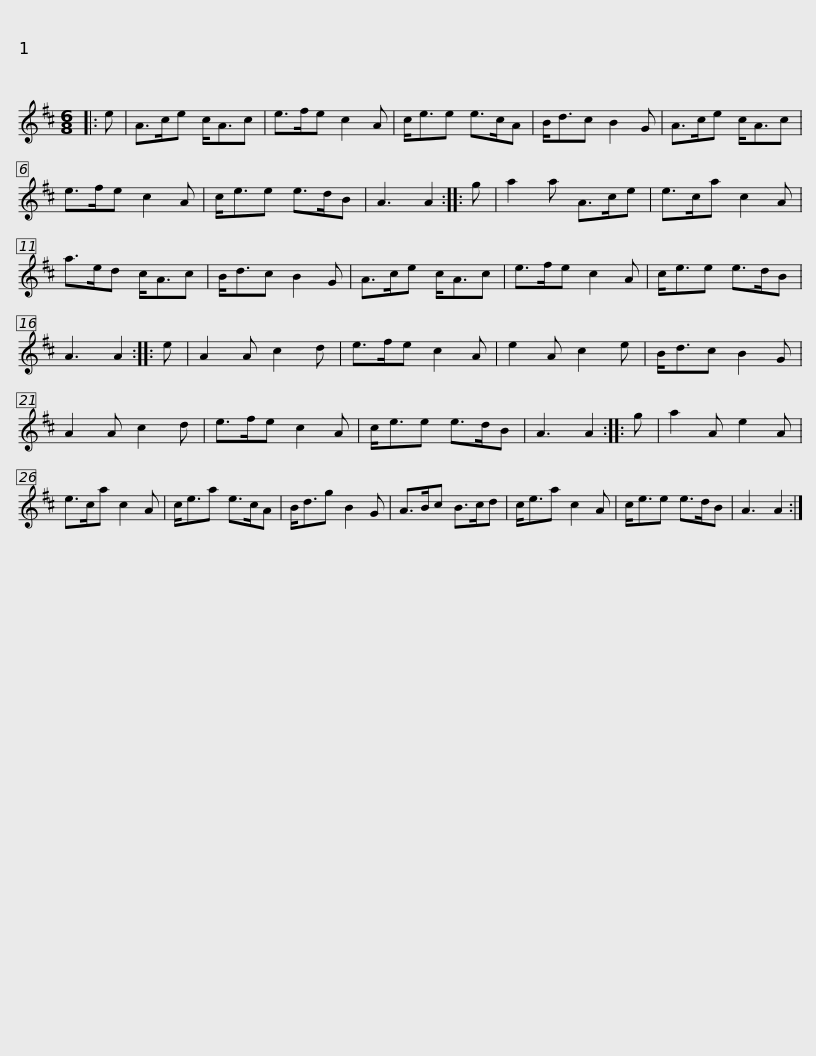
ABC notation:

X:1
L:1/8
M:6/8
I:linebreak $
K:D
V:1 treble
V:1
|: e | A>ce c<Ac | e>fe c2 A | c<ee e>cA | B<dc B2 G | %5
 A>ce c<Ac | e>fe c2 A |$ c<ee e>dB | A3 A2 :: g | %10
 a2 a A>ce | e>ca c2 A | a>ed c<Ac | B<dc B2 G | A>ce c<Ac |$ %15
 e>fe c2 A | c<ee e>dB | A3 A2 :: e | A2 A c2 d | %20
 e>fe c2 A | e2 A c2 e | B<dc B2 G | A2 A c2 d |$ e>fe c2 A | %25
 c<ee e>dB | A3 A2 :: g | a2 A e2 A | e>ca c2 A | %30
 c<ea e>cA | B<dg B2 G |$ A>Bc B>cd | c<ea c2 A | c<ee e>dB | %35
 A3 A2 :| %36
